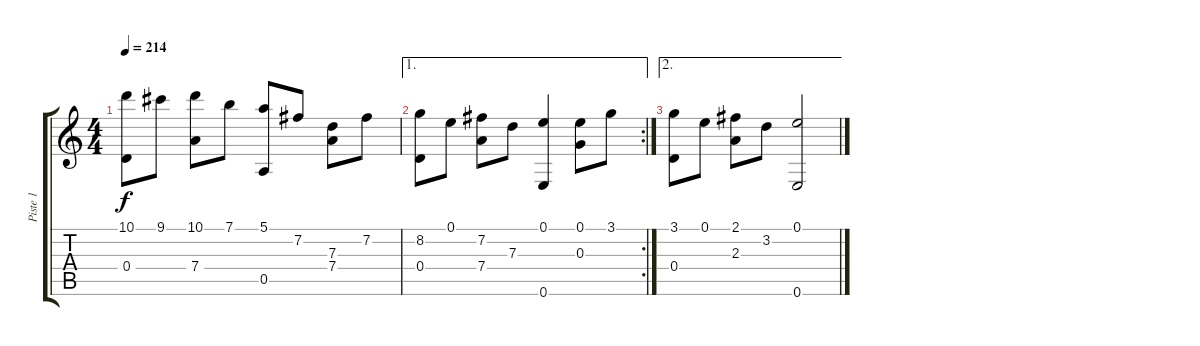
\track ("Piste 1" "Piste 1") {instrument acousticguitarnylon}
\staff {score tabs}
\tuning (E4 B3 G3 D3 A2 E2) {hide}
\ts (4 4)
\tempo 214
\clef g2
\ks c
(10.1 0.4).8{dy f} 9.1.8 (10.1 7.4).8 7.1.8 (5.1 0.5).8 7.2.8 (7.3 7.4).8 7.2.8 |
\ae 1
\rc 2
(8.2 0.4).8 0.1.8 (7.2 7.4).8 7.3.8 (0.1 0.6).4 (0.1 0.3).8 3.1.8 |
\ae 2
(3.1 0.4).8 0.1.8 (2.1 2.3).8 3.2.8 (0.1 0.6).2
